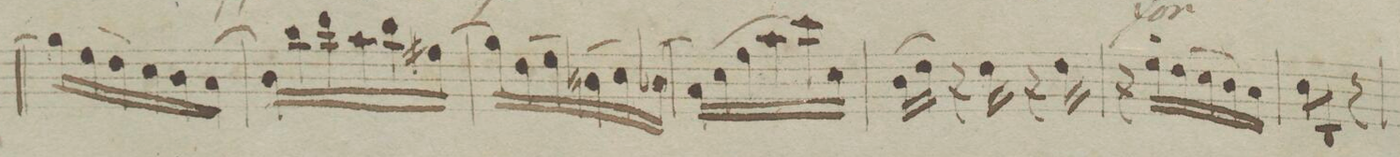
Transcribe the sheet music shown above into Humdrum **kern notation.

**kern	**dynam
*I"Violin 2do	*
*clefG2	*
*k[b-e-]	*
*M3/8	*
16gg\LL)	.
(16ee-\	.
16dd\	.
16cc\)	.
16b-\	.
(16a\JJ	.
=131	=131
16b-\LL)	.
16bb-\	.
16ddd\	.
16aa\	.
16bb-\	.
(16ff#X\JJ	.
=132	=132
16gg\LL)	.
(16dd\	.
16ee-\)	.
(16bn\	.
16cc\)	.
(16b-X\JJ	.
=133	=133
16a\LL)	.
(16cc\	.
16ff\	.
16aa\	.
16ccc\)	.
16cc\JJ	.
=134	=134
(16b-\LL	.
16dd\JJ)	.
16r	.
16dd\	.
16r	.
16dd\	.
=135	=135
16r	.
16ee-\'LL	.
(16dd\	.
16cc\	.
16b-\	.
16a\JJ)	.
=136	=136
8b-\L	.
8B-/J	.
8r	.
=137	=137
*-	*-
